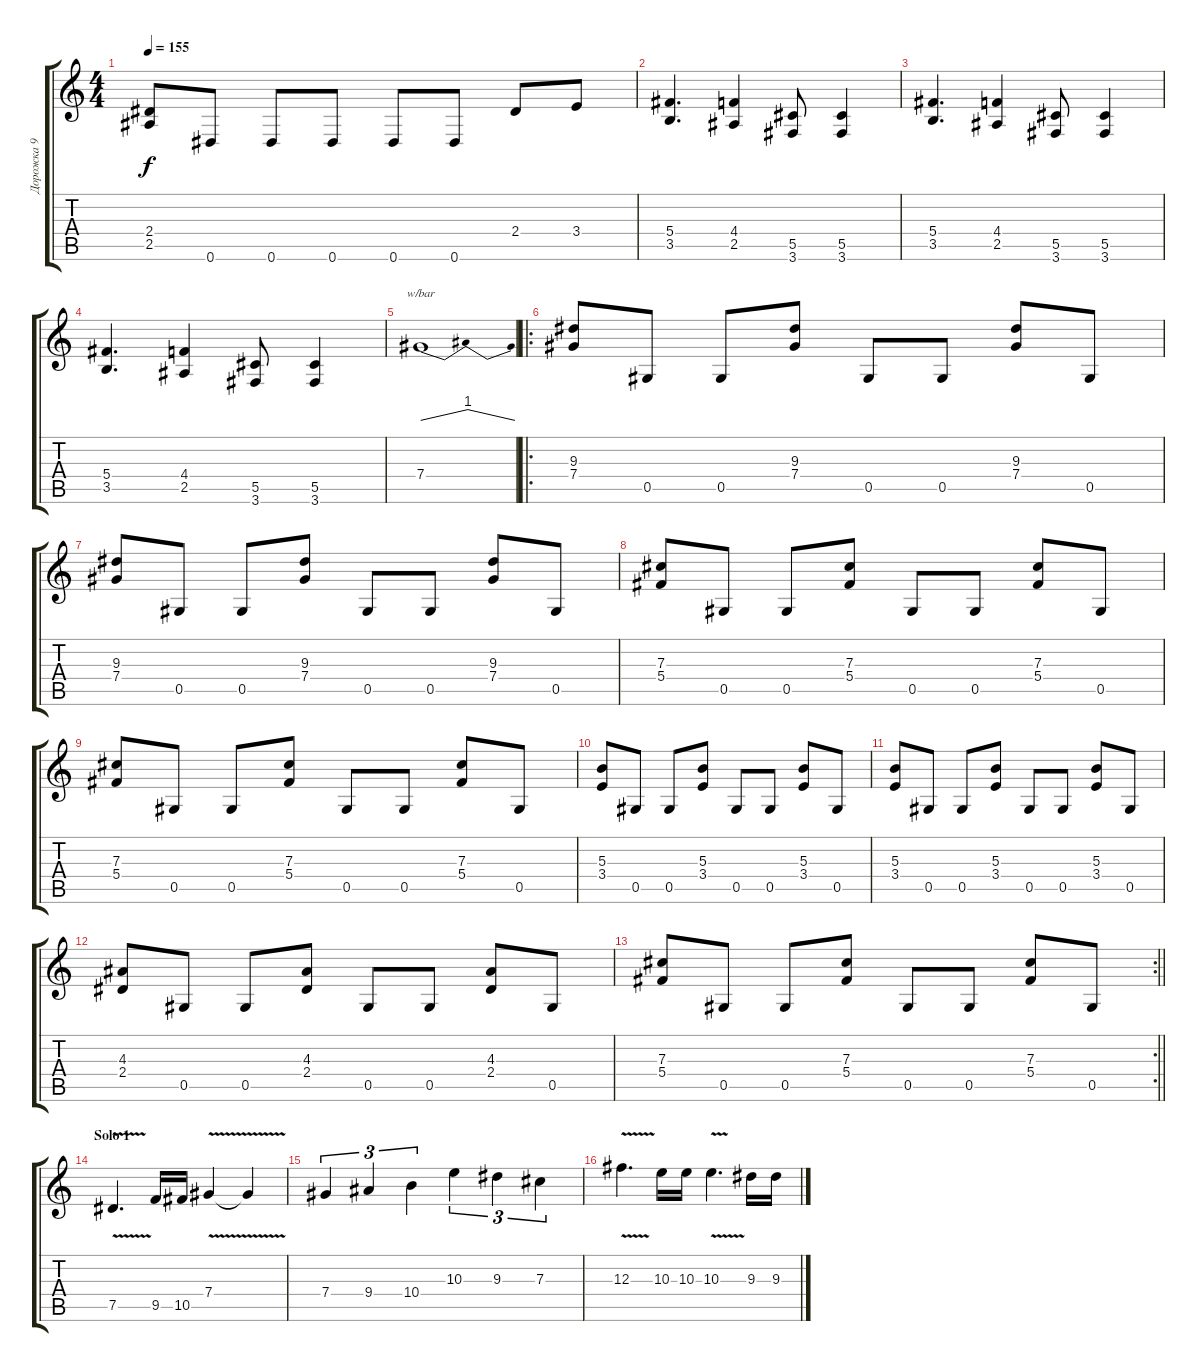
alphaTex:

\track ("Дорожка 9" "Дорожка 9") {instrument distortionguitar}
\staff {score tabs}
\tuning (Eb4 Bb3 Gb3 Db3 Ab2 Eb2) {hide}
\ts (4 4)
\tempo 155
\clef g2
\ks c
(2.4 2.5).8{dy f} 0.6.8 0.6.8 0.6.8 0.6.8 0.6.8 2.4.8 3.4.8 |
(5.4 3.5).4{d} (4.4 2.5).4 (5.5 3.6).8 (5.5 3.6).4 |
(5.4 3.5).4{d} (4.4 2.5).4 (5.5 3.6).8 (5.5 3.6).4 |
(5.4 3.5).4{d} (4.4 2.5).4 (5.5 3.6).8 (5.5 3.6).4 |
7.4.1{tbe (dip default 0 0 30 4 60 0)} |
\ro
(9.3 7.4).8 0.5.8 0.5.8 (9.3 7.4).8 0.5.8 0.5.8 (9.3 7.4).8 0.5.8 |
(9.3 7.4).8 0.5.8 0.5.8 (9.3 7.4).8 0.5.8 0.5.8 (9.3 7.4).8 0.5.8 |
(7.3 5.4).8 0.5.8 0.5.8 (7.3 5.4).8 0.5.8 0.5.8 (7.3 5.4).8 0.5.8 |
(7.3 5.4).8 0.5.8 0.5.8 (7.3 5.4).8 0.5.8 0.5.8 (7.3 5.4).8 0.5.8 |
(5.3 3.4).8 0.5.8 0.5.8 (5.3 3.4).8 0.5.8 0.5.8 (5.3 3.4).8 0.5.8 |
(5.3 3.4).8 0.5.8 0.5.8 (5.3 3.4).8 0.5.8 0.5.8 (5.3 3.4).8 0.5.8 |
(4.3 2.4).8 0.5.8 0.5.8 (4.3 2.4).8 0.5.8 0.5.8 (4.3 2.4).8 0.5.8 |
\rc 2
\barLineRight lightlight
(7.3 5.4).8 0.5.8 0.5.8 (7.3 5.4).8 0.5.8 0.5.8 (7.3 5.4).8 0.5.8 |
\section ("" "Solo 1")
7.5{v}.4{d} 9.5.16 10.5.16 7.4{v}.4 7.4{t}.4 |
7.4.4{tu (3 2)} 9.4.4{tu (3 2)} 10.4.4{tu (3 2)} 10.3.4{tu (3 2)} 9.3.4{tu (3 2)} 7.3.4{tu (3 2)} |
12.3{v}.4{d} 10.3.16 10.3.16 10.3{v}.4{d} 9.3.16 9.3.16
